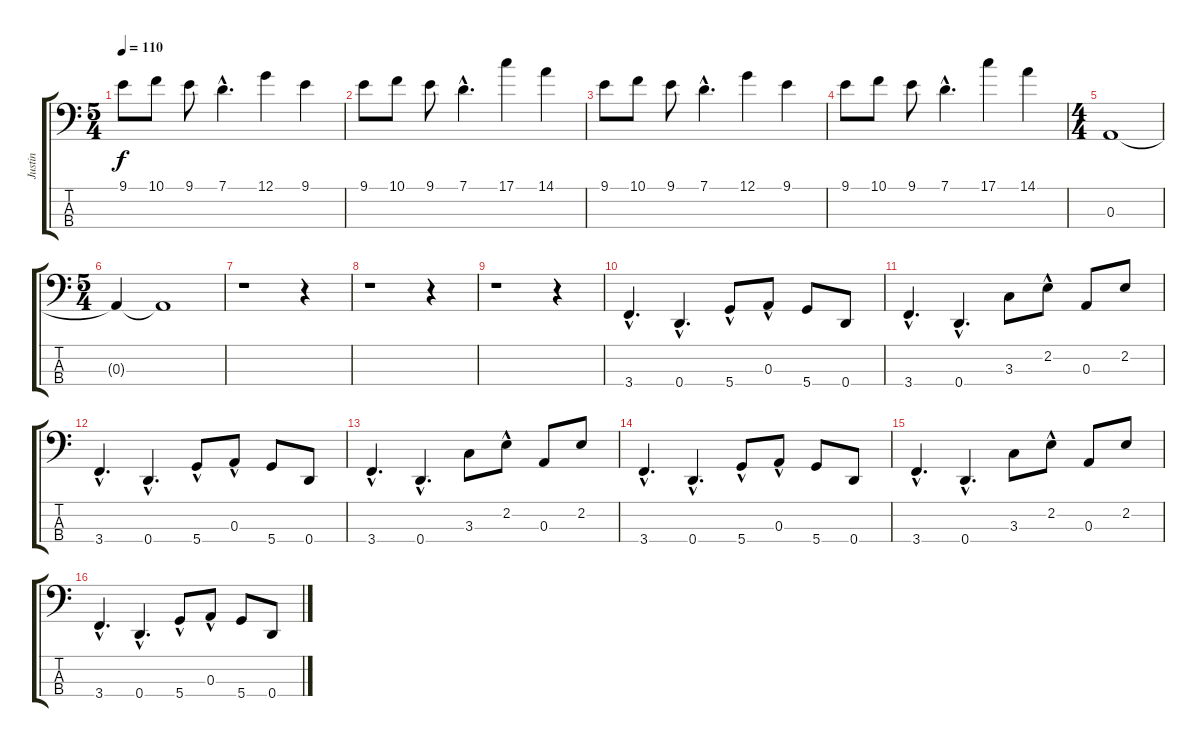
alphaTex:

\track ("Justin" "Justin") {instrument electricbassfinger}
\staff {score tabs}
\tuning (G2 D2 A1 D1) {hide}
\ts (5 4)
\tempo 110
\clef f4
\ks c
9.1.8{dy f} 10.1.8 9.1.8 7.1{hac}.4{d} 12.1.4 9.1.4 |
9.1.8 10.1.8 9.1.8 7.1{hac}.4{d} 17.1.4 14.1.4 |
9.1.8 10.1.8 9.1.8 7.1{hac}.4{d} 12.1.4 9.1.4 |
9.1.8 10.1.8 9.1.8 7.1{hac}.4{d} 17.1.4 14.1.4 |
\ts (4 4)
0.3.1 |
\ts (5 4)
0.3{t}.4 0.3{t}.1 |
r.1 r.4 |
r.1 r.4 |
r.1 r.4 |
3.4{hac}.4{d} 0.4{hac}.4{d} 5.4{hac}.8 0.3{hac}.8 5.4.8 0.4.8 |
3.4{hac}.4{d} 0.4{hac}.4{d} 3.3.8 2.2{hac}.8 0.3.8 2.2.8 |
3.4{hac}.4{d} 0.4{hac}.4{d} 5.4{hac}.8 0.3{hac}.8 5.4.8 0.4.8 |
3.4{hac}.4{d} 0.4{hac}.4{d} 3.3.8 2.2{hac}.8 0.3.8 2.2.8 |
3.4{hac}.4{d} 0.4{hac}.4{d} 5.4{hac}.8 0.3{hac}.8 5.4.8 0.4.8 |
3.4{hac}.4{d} 0.4{hac}.4{d} 3.3.8 2.2{hac}.8 0.3.8 2.2.8 |
3.4{hac}.4{d} 0.4{hac}.4{d} 5.4{hac}.8 0.3{hac}.8 5.4.8 0.4.8
